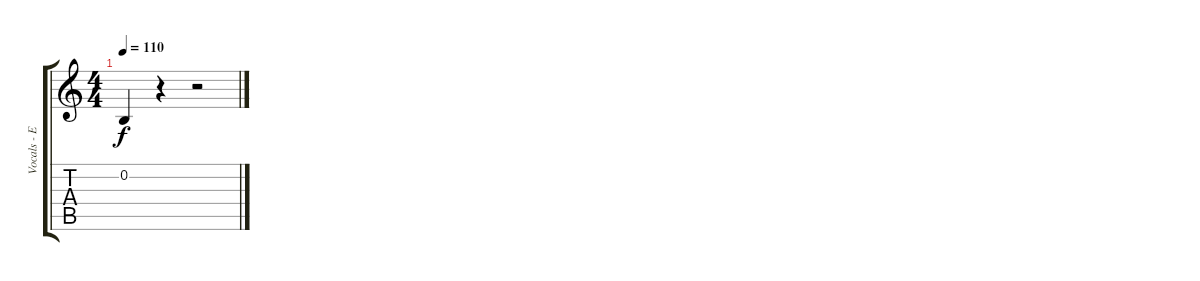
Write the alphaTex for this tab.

\track ("Vocals - Eric" "Vocals - E") {instrument flute}
\staff {score tabs}
\tuning (E4 B3 G3 D3 A2 E2) {hide}
\ts (4 4)
\tempo 110
\clef g2
\ks c
0.2{t}.4{dy f} r.4 r.2
